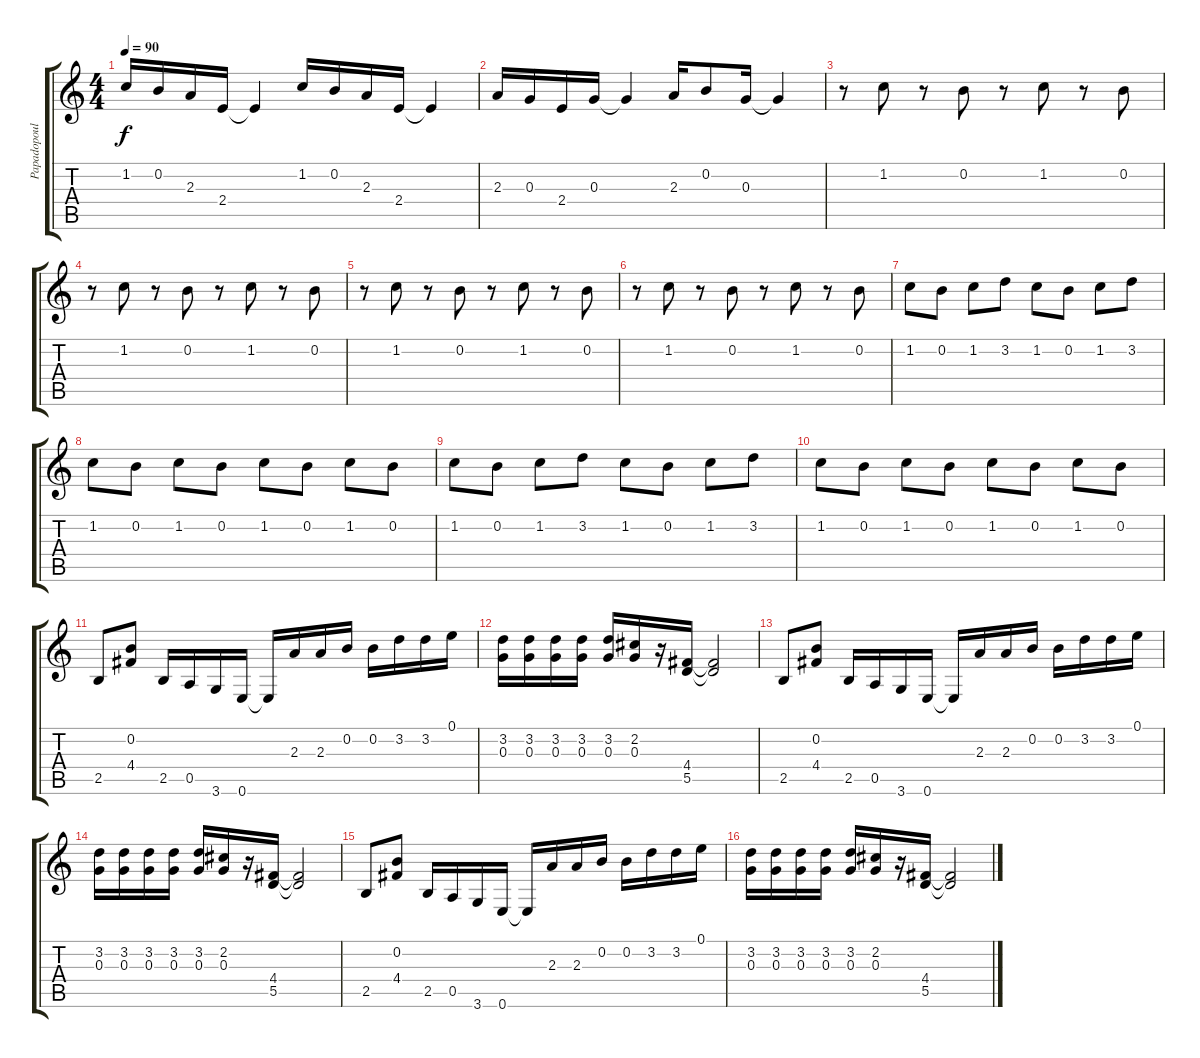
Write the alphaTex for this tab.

\track ("Papadopoulos (guitar1)" "Papadopoul") {instrument overdrivenguitar}
\staff {score tabs}
\tuning (E4 B3 G3 D3 A2 E2) {hide}
\ts (4 4)
\tempo 90
\clef g2
\ks c
1.2.16{dy f} 0.2.16 2.3.16 2.4.16 2.4{t}.4 1.2.16 0.2.16 2.3.16 2.4.16 2.4{t}.4 |
2.3.16 0.3.16 2.4.16 0.3.16 0.3{t}.4 2.3.16 0.2.8 0.3.16 0.3{t}.4 |
r.8 1.2.8 r.8 0.2.8 r.8 1.2.8 r.8 0.2.8 |
r.8 1.2.8 r.8 0.2.8 r.8 1.2.8 r.8 0.2.8 |
r.8 1.2.8 r.8 0.2.8 r.8 1.2.8 r.8 0.2.8 |
r.8 1.2.8 r.8 0.2.8 r.8 1.2.8 r.8 0.2.8 |
1.2.8 0.2.8 1.2.8 3.2.8 1.2.8 0.2.8 1.2.8 3.2.8 |
1.2.8 0.2.8 1.2.8 0.2.8 1.2.8 0.2.8 1.2.8 0.2.8 |
1.2.8 0.2.8 1.2.8 3.2.8 1.2.8 0.2.8 1.2.8 3.2.8 |
1.2.8 0.2.8 1.2.8 0.2.8 1.2.8 0.2.8 1.2.8 0.2.8 |
2.5.8 (0.2 4.4).8 2.5.16 0.5.16 3.6.16 0.6.16 0.6{t}.16 2.3.16 2.3.16 0.2.16 0.2.16 3.2.16 3.2.16 0.1.16 |
(3.2 0.3).16 (3.2 0.3).16 (3.2 0.3).16 (3.2 0.3).16 (3.2 0.3).16 (2.2 0.3).16 r.16 (4.4 5.5).16 (4.4{t} 5.5{t}).2 |
2.5.8 (0.2 4.4).8 2.5.16 0.5.16 3.6.16 0.6.16 0.6{t}.16 2.3.16 2.3.16 0.2.16 0.2.16 3.2.16 3.2.16 0.1.16 |
(3.2 0.3).16 (3.2 0.3).16 (3.2 0.3).16 (3.2 0.3).16 (3.2 0.3).16 (2.2 0.3).16 r.16 (4.4 5.5).16 (4.4{t} 5.5{t}).2 |
2.5.8 (0.2 4.4).8 2.5.16 0.5.16 3.6.16 0.6.16 0.6{t}.16 2.3.16 2.3.16 0.2.16 0.2.16 3.2.16 3.2.16 0.1.16 |
(3.2 0.3).16 (3.2 0.3).16 (3.2 0.3).16 (3.2 0.3).16 (3.2 0.3).16 (2.2 0.3).16 r.16 (4.4 5.5).16 (4.4{t} 5.5{t}).2
